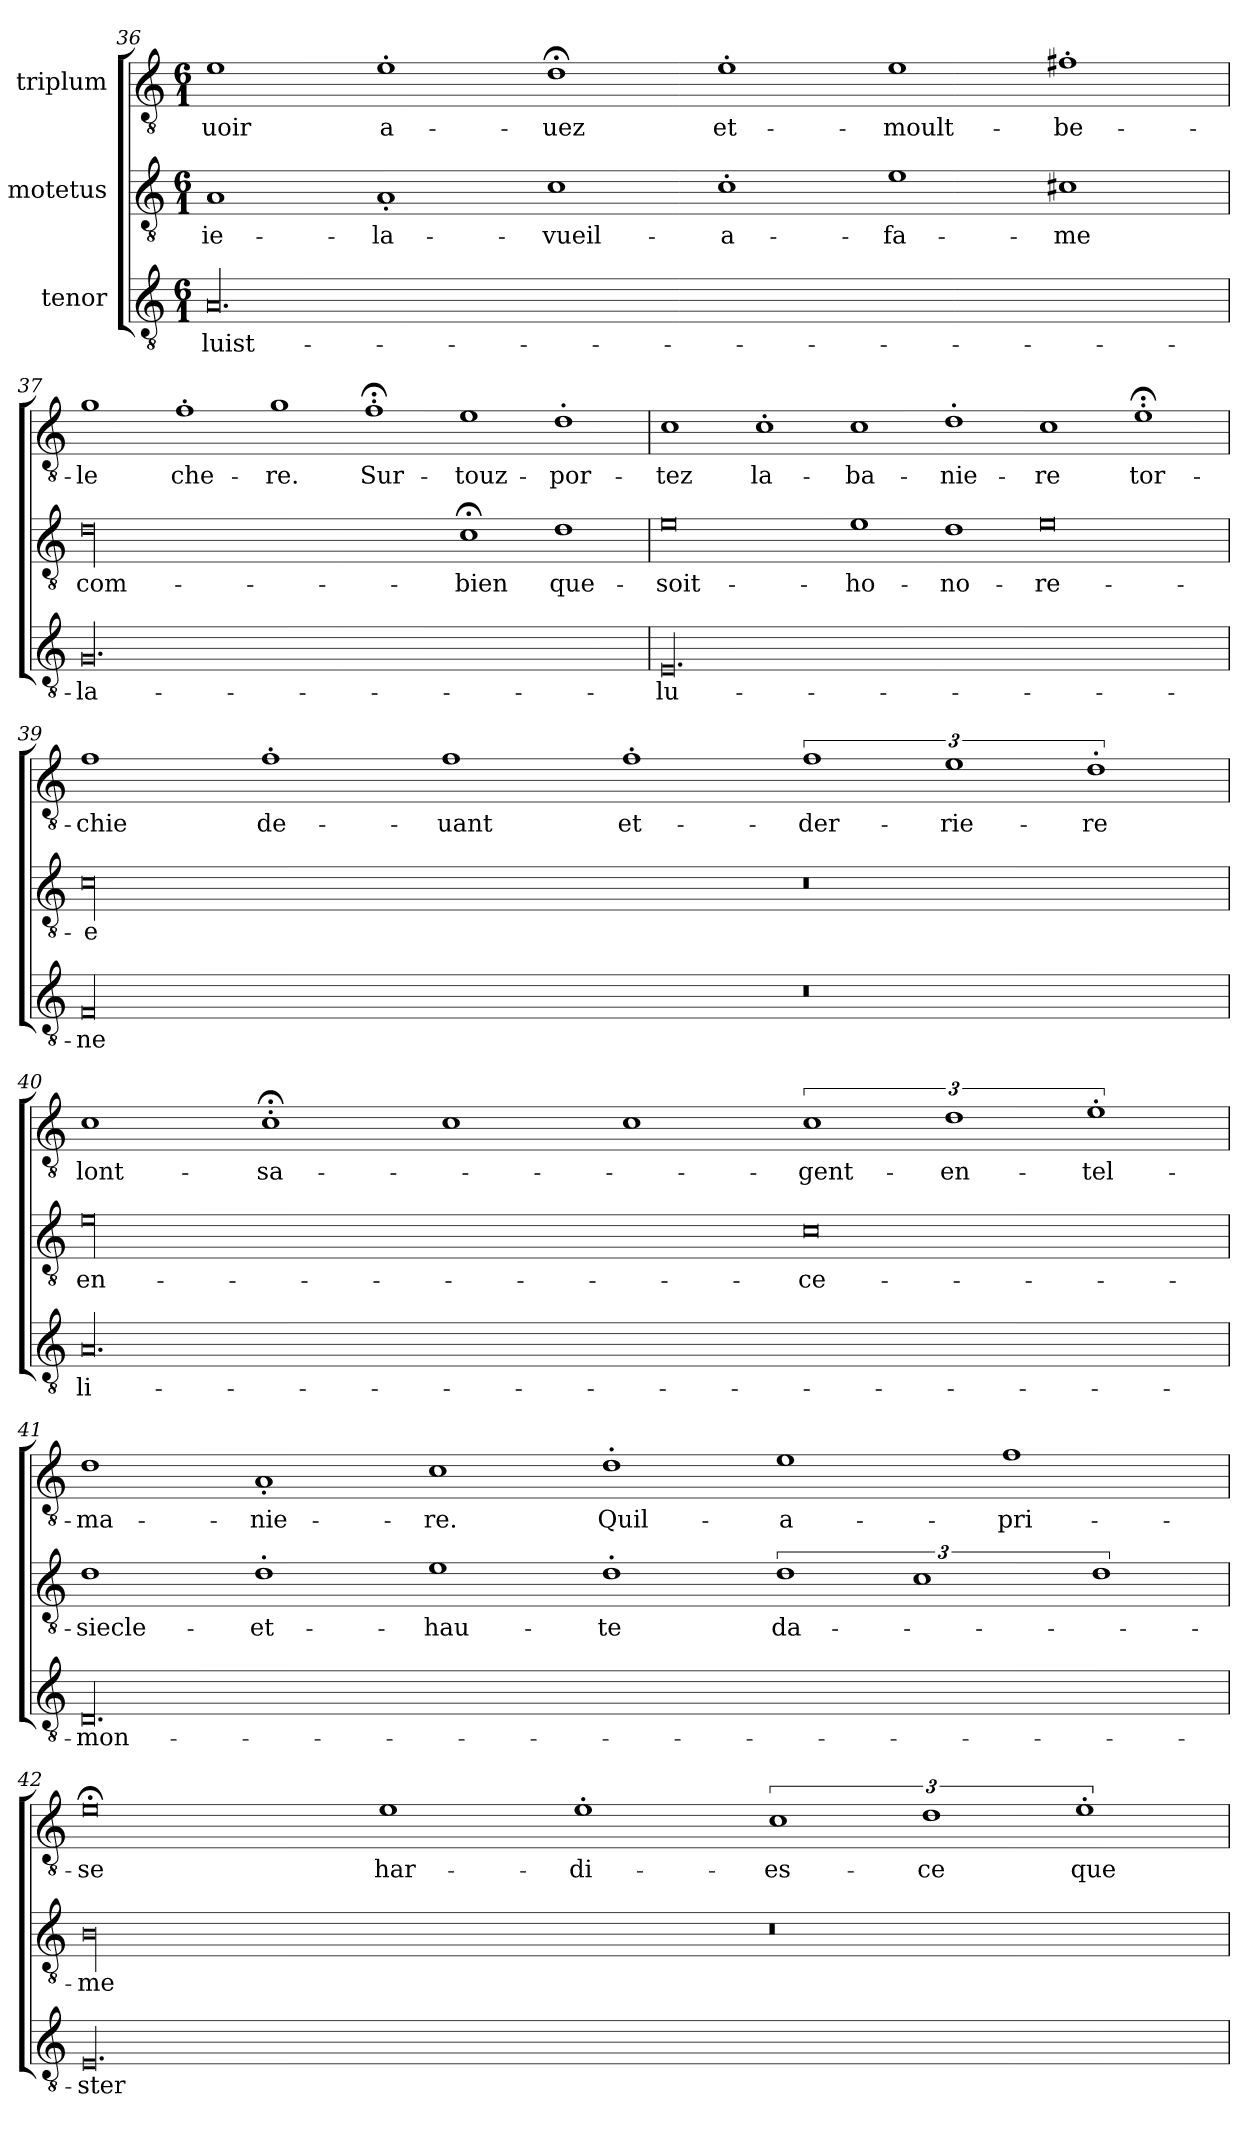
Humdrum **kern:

**kern	**text	**kern	**text	**kern	**text
*part3	*part3	*part2	*part2	*part1	*part1
*staff3	*staff3	*staff2	*staff2	*staff1	*staff1
*I"tenor	*	*I"motetus	*	*I"triplum	*
*clefGv2	*	*clefGv2	*	*clefGv2	*
*k[]	*	*k[]	*	*k[]	*
*C:	*	*C:	*	*C:	*
*M6/1	*	*M6/1	*	*M6/1	*
=36	=36	=36	=36	=36	=36
00.A/	luist-	1A/	ie-	1e\	-uoir
.	.	1A'/	la-	1e'\	a-
.	.	1c\	vueil-	1d;<\	-uez
.	.	1c'\	a-	1e'\	et-
.	.	1e\	fa-	1e\	moult-
.	.	1c#X\	-me	1f#X'\	be-
=37	=37	=37	=37	=37	=37
00.G/	la-	00d\	com-	1g\	-le
.	.	.	.	1f'\	che-
.	.	.	.	1g\	-re.
.	.	.	.	1f;<'\	Sur-
.	.	1c;<\	-bien	1e\	touz-
.	.	1d\	que-	1d'\	por-
=38	=38	=38	=38	=38	=38
00.E/	lu-	0e\	soit-	1c\	-tez
.	.	.	.	1c'\	la-
.	.	1e\	ho-	1c\	ba-
.	.	1d\	-no-	1d'\	-nie-
.	.	0e\	-re-	1c\	-re
.	.	.	.	1e;<'\	tor-
=39	=39	=39	=39	=39	=39
00F/	-ne	00c\	-e	1f\	-chie
.	.	.	.	1f'\	de-
.	.	.	.	1f\	-uant
.	.	.	.	1f'\	et-
0r	.	0r	.	3%2f\	der-
.	.	.	.	3%2e\	-rie-
.	.	.	.	3%2d'\	-re
=40	=40	=40	=40	=40	=40
00.A/	li-	00e\	en-	1c\	lont-
.	.	.	.	1c;<'\	sa-
.	.	.	.	1c\	.
.	.	.	.	1c\	.
.	.	0c\	ce-	3%2c\	gent-
.	.	.	.	3%2d\	en-
.	.	.	.	3%2e'\	tel-
=41	=41	=41	=41	=41	=41
00.D/	mon-	1d\	siecle-	1d\	ma-
.	.	1d'\	et-	1A'/	-nie-
.	.	1e\	hau-	1c\	-re.
.	.	1d'\	-te	1d'\	Quil-
.	.	3%2d\	da-	1e\	a-
.	.	3%2c\	.	.	.
.	.	.	.	1f\	pri-
.	.	3%2d\	.	.	.
=42	=42	=42	=42	=42	=42
00.E/	-ster-	00B\	-me	0e;<\	-se
.	.	.	.	1e\	har-
.	.	.	.	1e'\	-di-
.	.	0r	.	3%2c\	-es-
.	.	.	.	3%2d\	-ce
.	.	.	.	3%2e'\	que-
=	=	=	=	=	=
*-	*-	*-	*-	*-	*-
